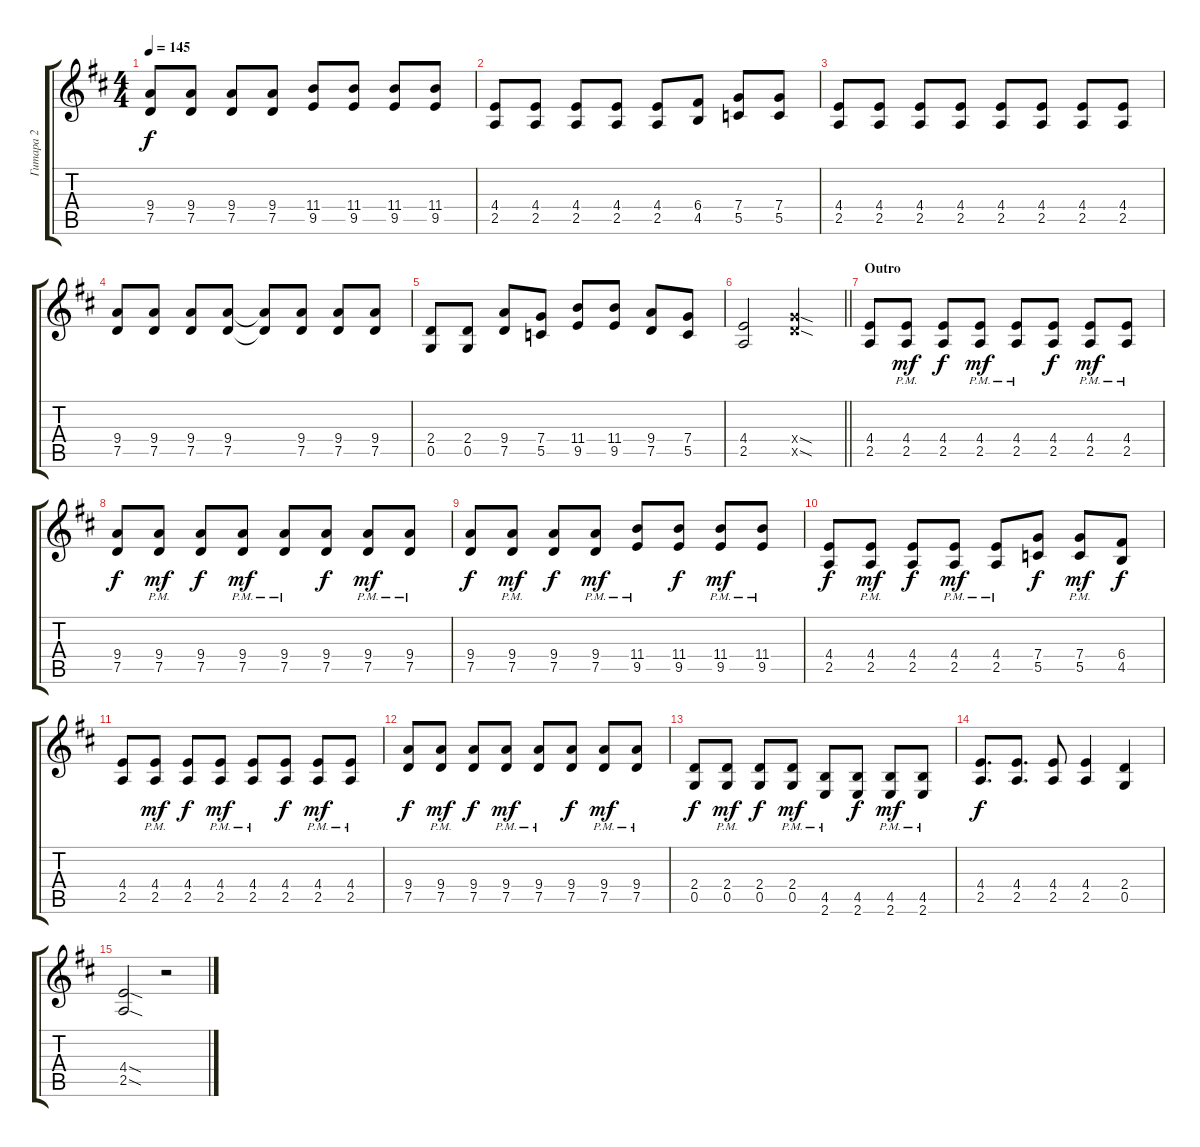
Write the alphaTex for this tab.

\track ("Гитара 2" "Гитара 2") {instrument distortionguitar}
\staff {score tabs}
\tuning (D4 A3 F3 C3 G2 D2) {hide}
\ts (4 4)
\tempo 145
\clef g2
\ks bminor
(9.4 7.5).8{dy f} (9.4 7.5).8 (9.4 7.5).8 (9.4 7.5).8 (11.4 9.5).8 (11.4 9.5).8 (11.4 9.5).8 (11.4 9.5).8 |
(4.4 2.5).8 (4.4 2.5).8 (4.4 2.5).8 (4.4 2.5).8 (4.4 2.5).8 (6.4 4.5).8 (7.4 5.5).8 (7.4 5.5).8 |
(4.4 2.5).8 (4.4 2.5).8 (4.4 2.5).8 (4.4 2.5).8 (4.4 2.5).8 (4.4 2.5).8 (4.4 2.5).8 (4.4 2.5).8 |
(9.4 7.5).8 (9.4 7.5).8 (9.4 7.5).8 (9.4 7.5).8 (9.4{t} 7.5{t}).8 (9.4 7.5).8 (9.4 7.5).8 (9.4 7.5).8 |
(2.4 0.5).8 (2.4 0.5).8 (9.4 7.5).8 (7.4 5.5).8 (11.4 9.5).8 (11.4 9.5).8 (9.4 7.5).8 (7.4 5.5).8 |
\barLineRight lightlight
(4.4 2.5).2 (7.4{sod x} 7.5{sod x}).2 |
\section ("" "Outro")
(4.4 2.5).8 (4.4{pm} 2.5{pm}).8{dy mf} (4.4 2.5).8{dy f} (4.4{pm} 2.5{pm}).8{dy mf} (4.4{pm} 2.5{pm}).8 (4.4 2.5).8{dy f} (4.4{pm} 2.5{pm}).8{dy mf} (4.4{pm} 2.5{pm}).8 |
(9.4 7.5).8{dy f} (9.4{pm} 7.5{pm}).8{dy mf} (9.4 7.5).8{dy f} (9.4{pm} 7.5{pm}).8{dy mf} (9.4{pm} 7.5{pm}).8 (9.4 7.5).8{dy f} (9.4{pm} 7.5{pm}).8{dy mf} (9.4{pm} 7.5{pm}).8 |
(9.4 7.5).8{dy f} (9.4{pm} 7.5{pm}).8{dy mf} (9.4 7.5).8{dy f} (9.4{pm} 7.5{pm}).8{dy mf} (11.4{pm} 9.5{pm}).8 (11.4 9.5).8{dy f} (11.4{pm} 9.5{pm}).8{dy mf} (11.4{pm} 9.5{pm}).8 |
(4.4 2.5).8{dy f} (4.4{pm} 2.5{pm}).8{dy mf} (4.4 2.5).8{dy f} (4.4{pm} 2.5{pm}).8{dy mf} (4.4{pm} 2.5{pm}).8 (7.4 5.5).8{dy f} (7.4{pm} 5.5{pm}).8{dy mf} (6.4 4.5).8{dy f} |
(4.4 2.5).8 (4.4{pm} 2.5{pm}).8{dy mf} (4.4 2.5).8{dy f} (4.4{pm} 2.5{pm}).8{dy mf} (4.4{pm} 2.5{pm}).8 (4.4 2.5).8{dy f} (4.4{pm} 2.5{pm}).8{dy mf} (4.4{pm} 2.5{pm}).8 |
(9.4 7.5).8{dy f} (9.4{pm} 7.5{pm}).8{dy mf} (9.4 7.5).8{dy f} (9.4{pm} 7.5{pm}).8{dy mf} (9.4{pm} 7.5{pm}).8 (9.4 7.5).8{dy f} (9.4{pm} 7.5{pm}).8{dy mf} (9.4{pm} 7.5{pm}).8 |
(2.4 0.5).8{dy f} (2.4{pm} 0.5{pm}).8{dy mf} (2.4 0.5).8{dy f} (2.4{pm} 0.5{pm}).8{dy mf} (4.5{pm} 2.6{pm}).8 (4.5 2.6).8{dy f} (4.5{pm} 2.6{pm}).8{dy mf} (4.5{pm} 2.6{pm}).8 |
(4.4 2.5).8{d dy f} (4.4 2.5).8{d} (4.4 2.5).8 (4.4 2.5).4 (2.4 0.5).4 |
(4.4{sod} 2.5{sod}).2 r.2
